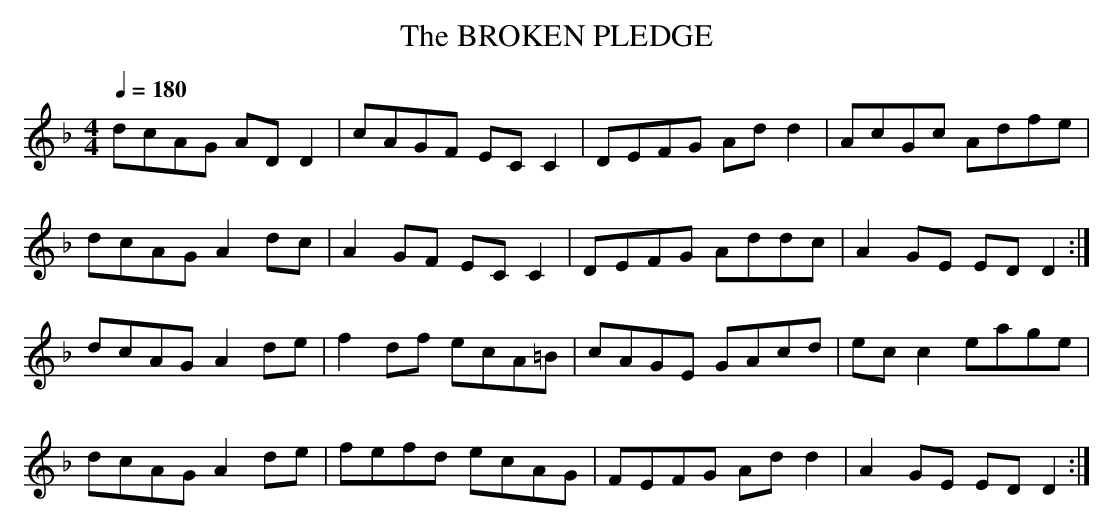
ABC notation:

X:1
T:BROKEN PLEDGE, The
Q:1/4=180
M:4/4
K:Dm
dcAG AD D2|cAGF EC C2|DEFG Ad d2|AcGc Adfe|
dcAG A2 dc|A2GF EC C2|DEFG Addc|A2GE ED D2 :|
dcAG A2 de|f2df ecA=B|cAGE GAcd|ec c2 eage|
dcAG A2 de|fefd ecAG|FEFG Ad d2|A2GE ED D2 :|
